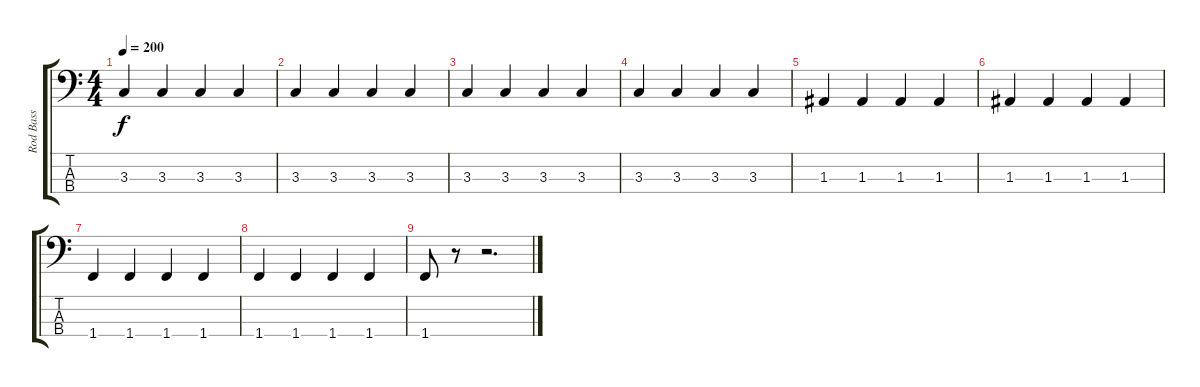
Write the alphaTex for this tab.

\track ("Rod Bass" "Rod Bass") {instrument slapbass2}
\staff {score tabs}
\tuning (G2 D2 A1 E1) {hide}
\ts (4 4)
\tempo 200
\clef f4
\ks c
3.3.4{dy f} 3.3.4 3.3.4 3.3.4 |
3.3.4 3.3.4 3.3.4 3.3.4 |
3.3.4 3.3.4 3.3.4 3.3.4 |
3.3.4 3.3.4 3.3.4 3.3.4 |
1.3.4 1.3.4 1.3.4 1.3.4 |
1.3.4 1.3.4 1.3.4 1.3.4 |
1.4.4 1.4.4 1.4.4 1.4.4 |
1.4.4 1.4.4 1.4.4 1.4.4 |
1.4.8 r.8 r.2{d}
